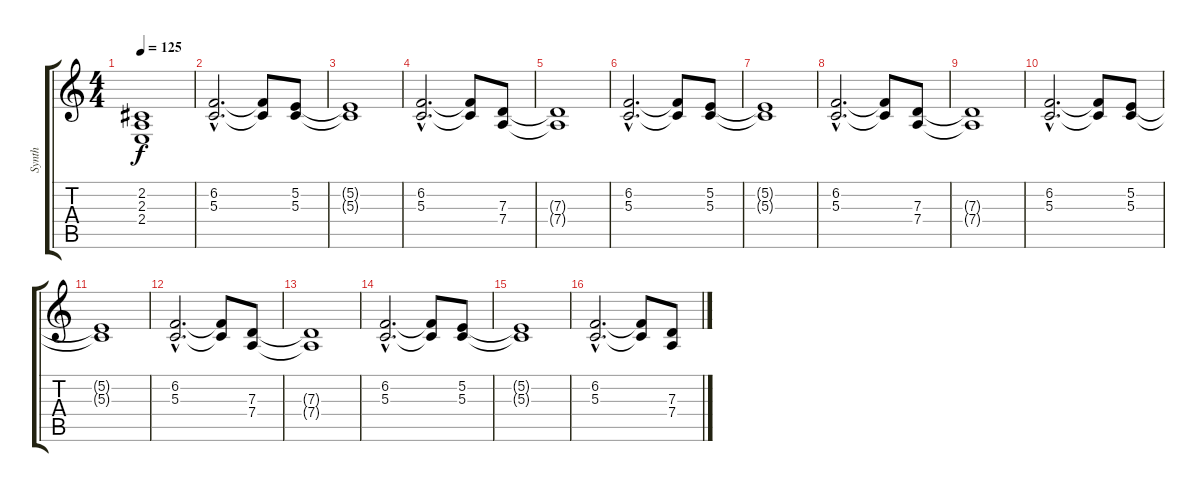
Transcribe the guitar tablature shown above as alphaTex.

\track ("Synth" "Synth") {instrument synthstrings1}
\staff {score tabs}
\tuning (E4 B3 G3 D3 A2 E2) {hide}
\ts (4 4)
\tempo 125
\clef g2
\ks c
(2.2{t} 2.3{t} 2.4{t}).1{dy f} |
(6.2{hac} 5.3{hac}).2{d} (6.2{t} 5.3{t}).8 (5.2 5.3).8 |
(5.2{t} 5.3{t}).1 |
(6.2{hac} 5.3{hac}).2{d} (6.2{t} 5.3{t}).8 (7.3 7.4).8 |
(7.3{t} 7.4{t}).1 |
(6.2{hac} 5.3{hac}).2{d} (6.2{t} 5.3{t}).8 (5.2 5.3).8 |
(5.2{t} 5.3{t}).1 |
(6.2{hac} 5.3{hac}).2{d} (6.2{t} 5.3{t}).8 (7.3 7.4).8 |
(7.3{t} 7.4{t}).1 |
(6.2{hac} 5.3{hac}).2{d} (6.2{t} 5.3{t}).8 (5.2 5.3).8 |
(5.2{t} 5.3{t}).1 |
(6.2{hac} 5.3{hac}).2{d} (6.2{t} 5.3{t}).8 (7.3 7.4).8 |
(7.3{t} 7.4{t}).1 |
(6.2{hac} 5.3{hac}).2{d} (6.2{t} 5.3{t}).8 (5.2 5.3).8 |
(5.2{t} 5.3{t}).1 |
(6.2{hac} 5.3{hac}).2{d} (6.2{t} 5.3{t}).8 (7.3 7.4).8
